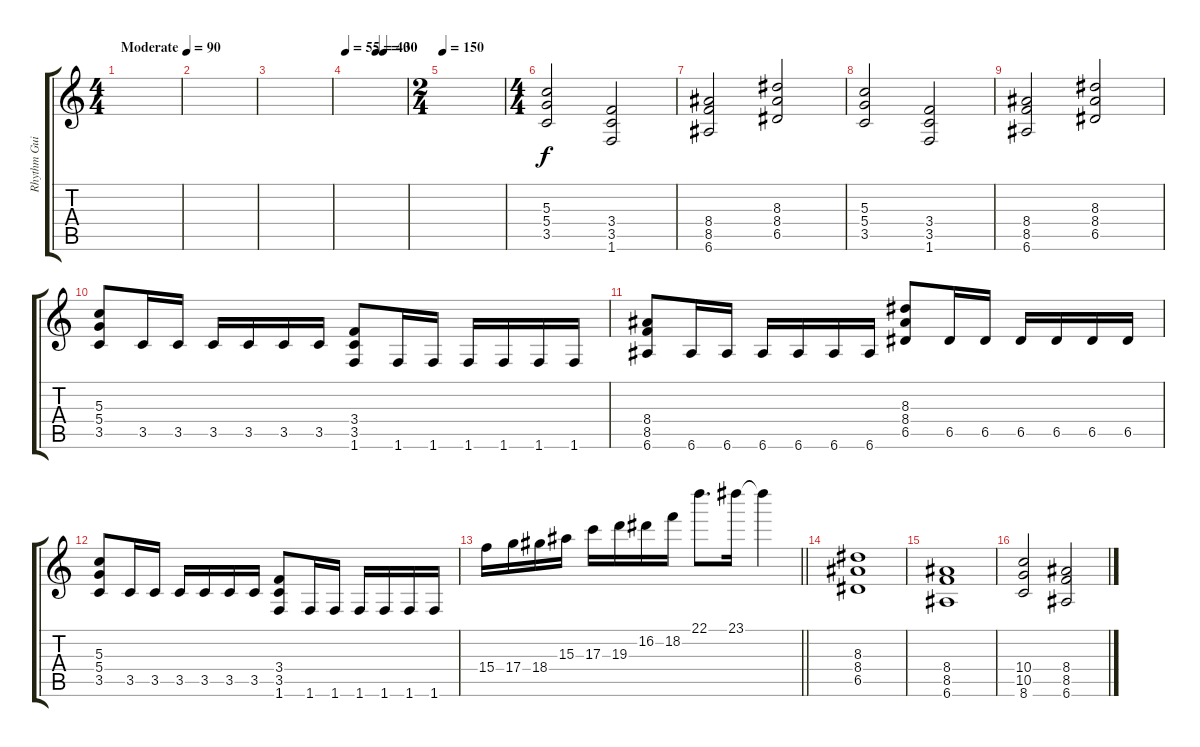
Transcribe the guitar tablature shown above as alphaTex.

\track ("Rhythm Guitar" "Rhythm Gui") {instrument distortionguitar}
\staff {score tabs}
\tuning (E4 B3 G3 D3 A2 E2) {hide}
\ts (4 4)
\tempo (90 "Moderate")
\clef g2
\ks c
|
|
|
\tempo 55
\tempo (40 0.5)
\tempo (30 0.625)
|
\ts (2 4)
\tempo 150
|
\ts (4 4)
(5.3 5.4 3.5).2 (3.4 3.5 1.6).2 |
(8.4 8.5 6.6).2 (8.3 8.4 6.5).2 |
(5.3 5.4 3.5).2 (3.4 3.5 1.6).2 |
(8.4 8.5 6.6).2 (8.3 8.4 6.5).2 |
(5.3 5.4 3.5).8 3.5.16 3.5.16 3.5.16 3.5.16 3.5.16 3.5.16 (3.4 3.5 1.6).8 1.6.16 1.6.16 1.6.16 1.6.16 1.6.16 1.6.16 |
(8.4 8.5 6.6).8 6.6.16 6.6.16 6.6.16 6.6.16 6.6.16 6.6.16 (8.3 8.4 6.5).8 6.5.16 6.5.16 6.5.16 6.5.16 6.5.16 6.5.16 |
(5.3 5.4 3.5).8 3.5.16 3.5.16 3.5.16 3.5.16 3.5.16 3.5.16 (3.4 3.5 1.6).8 1.6.16 1.6.16 1.6.16 1.6.16 1.6.16 1.6.16 |
\barLineRight lightlight
15.4.16 17.4.16 18.4.16 15.3.16 17.3.16 19.3.16 16.2.16 18.2.16 22.1.8{d} 23.1.16 23.1{t}.4 |
(8.3 8.4 6.5).1 |
(8.4 8.5 6.6).1 |
(10.4 10.5 8.6).2 (8.4 8.5 6.6).2
